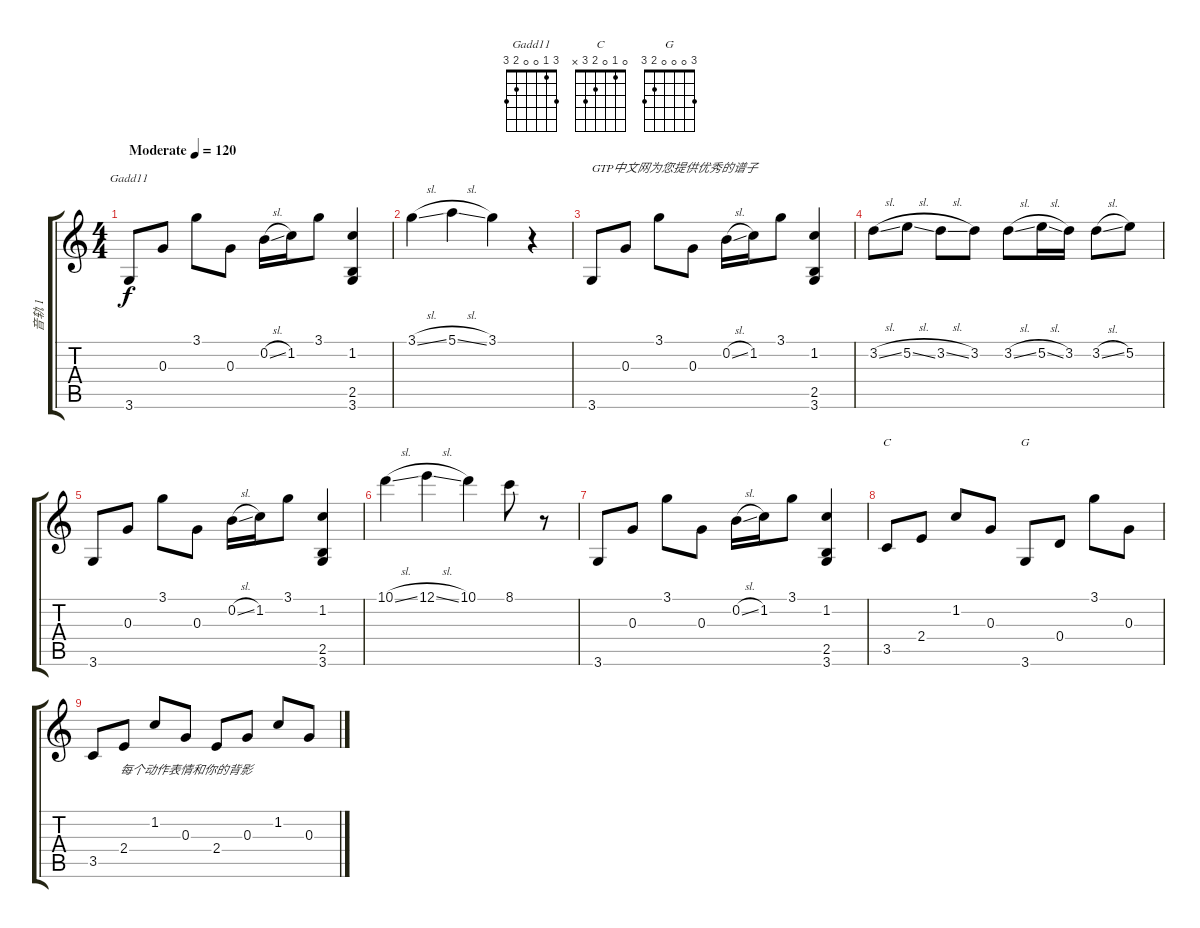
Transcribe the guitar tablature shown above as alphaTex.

\track ("音轨 1" "音轨 1") {instrument acousticguitarsteel}
\staff {score tabs}
\tuning (E4 B3 G3 D3 A2 E2) {hide}
\chord ("Gadd11" 3 1 0 0 2 3)
\chord ("C" 0 1 0 2 3 x)
\chord ("G" 3 0 0 0 2 3)
\ts (4 4)
\tempo (120 "Moderate")
\clef g2
\ks c
3.6.8{ch "Gadd11" dy f instrument acousticguitarsteel} 0.3.8 3.1.8 0.3.8 0.2{sl}.16 1.2.16 3.1.8 (1.2 2.5 3.6).4 |
3.1{sl}.4 5.1{sl}.4 3.1.4 r.4 |
3.6.8{txt "GTP中文网为您提供优秀的谱子"} 0.3.8 3.1.8 0.3.8 0.2{sl}.16 1.2.16 3.1.8 (1.2 2.5 3.6).4 |
3.2{sl}.8 5.2{sl}.8 3.2{sl}.8 3.2.8 3.2{sl}.8 5.2{sl}.16 3.2.16 3.2{sl}.8 5.2.8 |
3.6.8 0.3.8 3.1.8 0.3.8 0.2{sl}.16 1.2.16 3.1.8 (1.2 2.5 3.6).4 |
10.1{sl}.4 12.1{sl}.4 10.1.4 8.1.8 r.8 |
3.6.8 0.3.8 3.1.8 0.3.8 0.2{sl}.16 1.2.16 3.1.8 (1.2 2.5 3.6).4 |
3.5.8{ch "C"} 2.4.8 1.2.8 0.3.8 3.6.8{ch "G"} 0.4.8 3.1.8 0.3.8 |
3.5.8{lyrics (0 "") lyrics (1 "") lyrics (2 "") lyrics (3 "") lyrics (4 "")} 2.4.8{lyrics (0 "") lyrics (1 "") lyrics (2 "") lyrics (3 "") lyrics (4 "")} 1.2.8{lyrics (0 "") lyrics (1 "") lyrics (2 "") lyrics (3 "") lyrics (4 "")} 0.3.8{lyrics (0 "每个动作表情和你的背影") lyrics (1 "") lyrics (2 "") lyrics (3 "") lyrics (4 "")} 2.4.8 0.3.8 1.2.8 0.3.8
